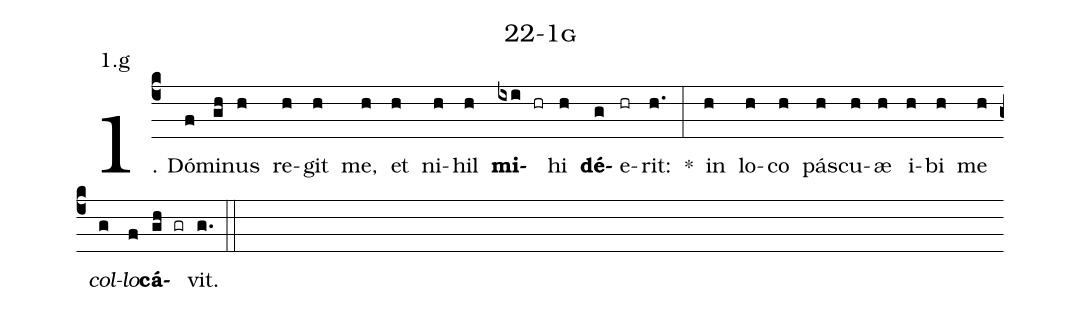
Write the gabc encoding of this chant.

name: 22-1g;
annotation: 1.g;
%%
(c4)1. Dó(f)mi(gh)nus(h) re(h)git(h) me,(h) et(h) ni(h)hil(h) <b>mi</b>(ixi hr)hi(h) <b>dé</b>(g)e(hr)rit:(h.) *(:) in(h) lo(h)co(h) pás(h)cu(h)æ(h) i(h)bi(h) me(h) <i>col</i>(g)<i>lo</i>(f)<b>cá</b>(gh gr)vit.(g.) (::)
